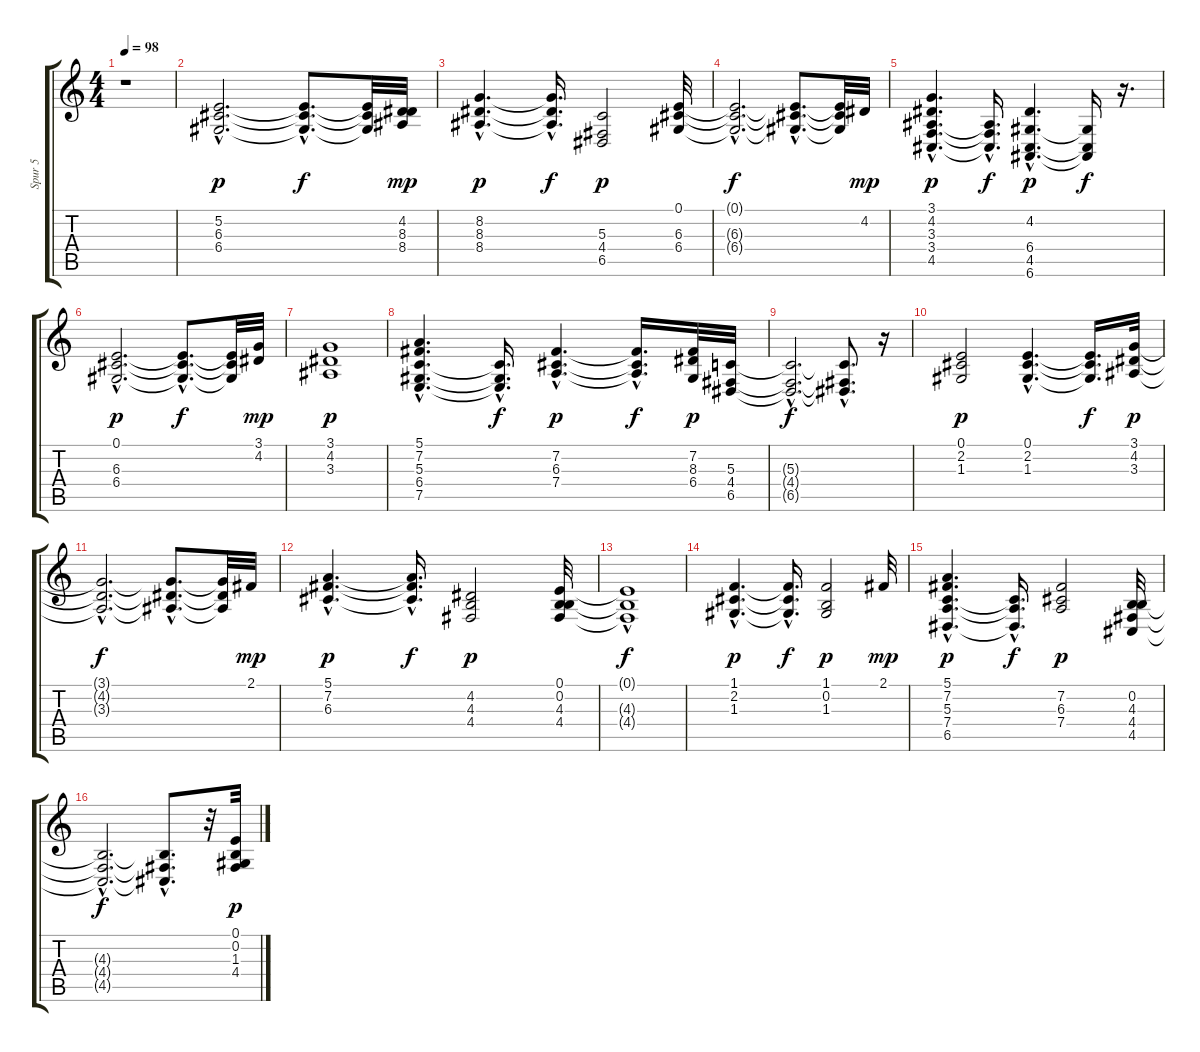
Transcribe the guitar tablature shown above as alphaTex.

\track ("Spur 5" "Spur 5") {instrument pad2warm}
\staff {score tabs}
\tuning (E4 B3 G3 D3 A2 E2) {hide}
\ts (4 4)
\tempo 98
\clef g2
\ks c
r.1{dy p instrument pad2warm} |
(5.2{hac} 6.3{hac} 6.4{hac}).2{d balance 10 instrument pad2warm} (5.2{hac t} 6.3{hac t} 6.4{hac t}).8{d dy f} (5.2{t} 6.3{t} 6.4{t}).32 (4.2 8.3 8.4).32{dy mp} |
(8.2{hac} 8.3{hac} 8.4{hac}).4{d dy p} (8.2{hac t} 8.3{hac t} 8.4{hac t}).16{d dy f} (5.3 4.4 6.5).2{dy p} (0.1 6.3 6.4).32 |
(0.1{hac t} 6.3{hac t} 6.4{hac t}).2{d dy f} (0.1{hac t} 6.3{hac t} 6.4{hac t}).8{d} (0.1{t} 6.3{t} 6.4{t}).32 4.2.32{dy mp} |
(3.1 4.2 3.3{hac} 3.4{hac} 4.5{hac}).4{d dy p} (3.3{hac t} 3.4{hac t} 4.5{hac t}).16{d dy f} (4.2 6.4{hac} 4.5{hac} 6.6{hac}).4{d dy p} (6.4{t} 4.5{t} 6.6{t}).16{dy f} r.16{d} |
(0.1{hac} 6.3{hac} 6.4{hac}).2{d dy p} (0.1{hac t} 6.3{hac t} 6.4{hac t}).8{d dy f} (0.1{t} 6.3{t} 6.4{t}).32 (3.1 4.2).32{dy mp} |
(3.1 4.2 3.3).1{dy p} |
(5.1 7.2 5.3{hac} 6.4{hac} 7.5{hac}).4{d} (5.3{hac t} 6.4{hac t} 7.5{hac t}).16{d dy f} (7.2{hac} 6.3{hac} 7.4{hac}).4{d dy p} (7.2{hac t} 6.3{hac t} 7.4{hac t}).16{d dy f} (7.2 8.3 6.4).32{dy p} (5.3 4.4 6.5).32 |
(5.3{hac t} 4.4{hac t} 6.5{hac t}).2{d dy f} (5.3{hac t} 4.4{hac t} 6.5{hac t}).8{d} r.16 |
(0.1 2.2 1.3).2{dy p} (0.1{hac} 2.2{hac} 1.3{hac}).4{d} (0.1{t} 2.2{t} 1.3{t}).16{d dy f} (3.1 4.2 3.3).32{dy p} |
(3.1{hac t} 4.2{hac t} 3.3{hac t}).2{d dy f} (3.1{hac t} 4.2{hac t} 3.3{hac t}).8{d} (3.1{t} 4.2{t} 3.3{t}).32 2.1.32{dy mp} |
(5.1{hac} 7.2{hac} 6.3{hac}).4{d dy p} (5.1{hac t} 7.2{hac t} 6.3{hac t}).16{d dy f} (4.2 4.3 4.4).2{dy p} (0.1 0.2 4.3 4.4).32 |
(0.1{hac t} 4.3{t} 4.4{hac t}).1{dy f} |
(1.1{hac} 2.2{hac} 1.3{hac}).4{d dy p} (1.1{hac t} 2.2{hac t} 1.3{hac t}).16{d dy f} (1.1 0.2 1.3).2{dy p} 2.1.32{dy mp} |
(5.1 7.2 5.3{hac} 7.4{hac} 6.5{hac}).4{d dy p} (5.3{hac t} 7.4{hac t} 6.5{hac t}).16{d dy f} (7.2 6.3 7.4).2{dy p} (0.2 4.3 4.4 4.5).32 |
(4.3{hac t} 4.4{hac t} 4.5{hac t}).2{d dy f} (4.3{hac t} 4.4{hac t} 4.5{hac t}).8{d} r.32 (0.1 0.2 1.3 4.4).32{dy p}
